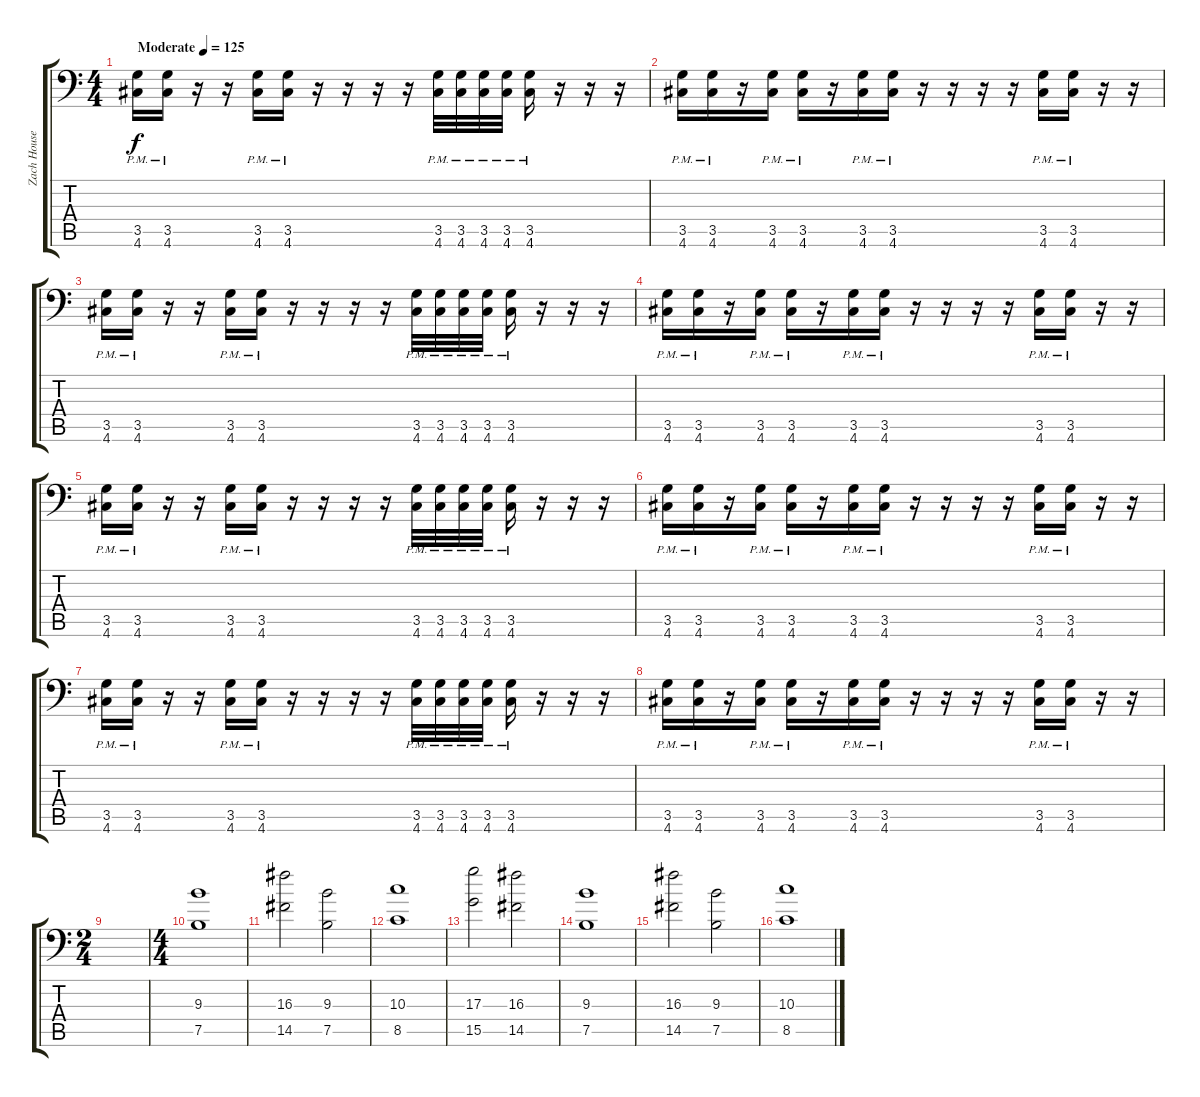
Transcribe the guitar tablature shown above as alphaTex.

\track ("Zach Householder" "Zach House") {instrument distortionguitar}
\staff {score tabs}
\tuning (B3 Gb3 D3 A2 E2 A1) {hide}
\ts (4 4)
\tempo (125 "Moderate")
\clef f4
\ks c
(3.5{pm} 4.6{pm}).16{dy f instrument distortionguitar} (3.5{pm} 4.6{pm}).16 r.16 r.16 (3.5{pm} 4.6{pm}).16 (3.5{pm} 4.6{pm}).16 r.16 r.16 r.16 r.16 (3.5{pm} 4.6{pm}).32 (3.5{pm} 4.6{pm}).32 (3.5{pm} 4.6{pm}).32 (3.5{pm} 4.6{pm}).32 (3.5{pm} 4.6{pm}).16 r.16 r.16 r.16 |
(3.5{pm} 4.6{pm}).16 (3.5{pm} 4.6{pm}).16 r.16 (3.5{pm} 4.6{pm}).16 (3.5{pm} 4.6{pm}).16 r.16 (3.5{pm} 4.6{pm}).16 (3.5{pm} 4.6{pm}).16 r.16 r.16 r.16 r.16 (3.5{pm} 4.6{pm}).16 (3.5{pm} 4.6{pm}).16 r.16 r.16 |
(3.5{pm} 4.6{pm}).16 (3.5{pm} 4.6{pm}).16 r.16 r.16 (3.5{pm} 4.6{pm}).16 (3.5{pm} 4.6{pm}).16 r.16 r.16 r.16 r.16 (3.5{pm} 4.6{pm}).32 (3.5{pm} 4.6{pm}).32 (3.5{pm} 4.6{pm}).32 (3.5{pm} 4.6{pm}).32 (3.5{pm} 4.6{pm}).16 r.16 r.16 r.16 |
(3.5{pm} 4.6{pm}).16 (3.5{pm} 4.6{pm}).16 r.16 (3.5{pm} 4.6{pm}).16 (3.5{pm} 4.6{pm}).16 r.16 (3.5{pm} 4.6{pm}).16 (3.5{pm} 4.6{pm}).16 r.16 r.16 r.16 r.16 (3.5{pm} 4.6{pm}).16 (3.5{pm} 4.6{pm}).16 r.16 r.16 |
(3.5{pm} 4.6{pm}).16 (3.5{pm} 4.6{pm}).16 r.16 r.16 (3.5{pm} 4.6{pm}).16 (3.5{pm} 4.6{pm}).16 r.16 r.16 r.16 r.16 (3.5{pm} 4.6{pm}).32 (3.5{pm} 4.6{pm}).32 (3.5{pm} 4.6{pm}).32 (3.5{pm} 4.6{pm}).32 (3.5{pm} 4.6{pm}).16 r.16 r.16 r.16 |
(3.5{pm} 4.6{pm}).16 (3.5{pm} 4.6{pm}).16 r.16 (3.5{pm} 4.6{pm}).16 (3.5{pm} 4.6{pm}).16 r.16 (3.5{pm} 4.6{pm}).16 (3.5{pm} 4.6{pm}).16 r.16 r.16 r.16 r.16 (3.5{pm} 4.6{pm}).16 (3.5{pm} 4.6{pm}).16 r.16 r.16 |
(3.5{pm} 4.6{pm}).16 (3.5{pm} 4.6{pm}).16 r.16 r.16 (3.5{pm} 4.6{pm}).16 (3.5{pm} 4.6{pm}).16 r.16 r.16 r.16 r.16 (3.5{pm} 4.6{pm}).32 (3.5{pm} 4.6{pm}).32 (3.5{pm} 4.6{pm}).32 (3.5{pm} 4.6{pm}).32 (3.5{pm} 4.6{pm}).16 r.16 r.16 r.16 |
(3.5{pm} 4.6{pm}).16 (3.5{pm} 4.6{pm}).16 r.16 (3.5{pm} 4.6{pm}).16 (3.5{pm} 4.6{pm}).16 r.16 (3.5{pm} 4.6{pm}).16 (3.5{pm} 4.6{pm}).16 r.16 r.16 r.16 r.16 (3.5{pm} 4.6{pm}).16 (3.5{pm} 4.6{pm}).16 r.16 r.16 |
\ts (2 4)
|
\ts (4 4)
(9.3 7.5).1 |
(16.3 14.5).2 (9.3 7.5).2 |
(10.3 8.5).1 |
(17.3 15.5).2 (16.3 14.5).2 |
(9.3 7.5).1 |
(16.3 14.5).2 (9.3 7.5).2 |
(10.3 8.5).1
